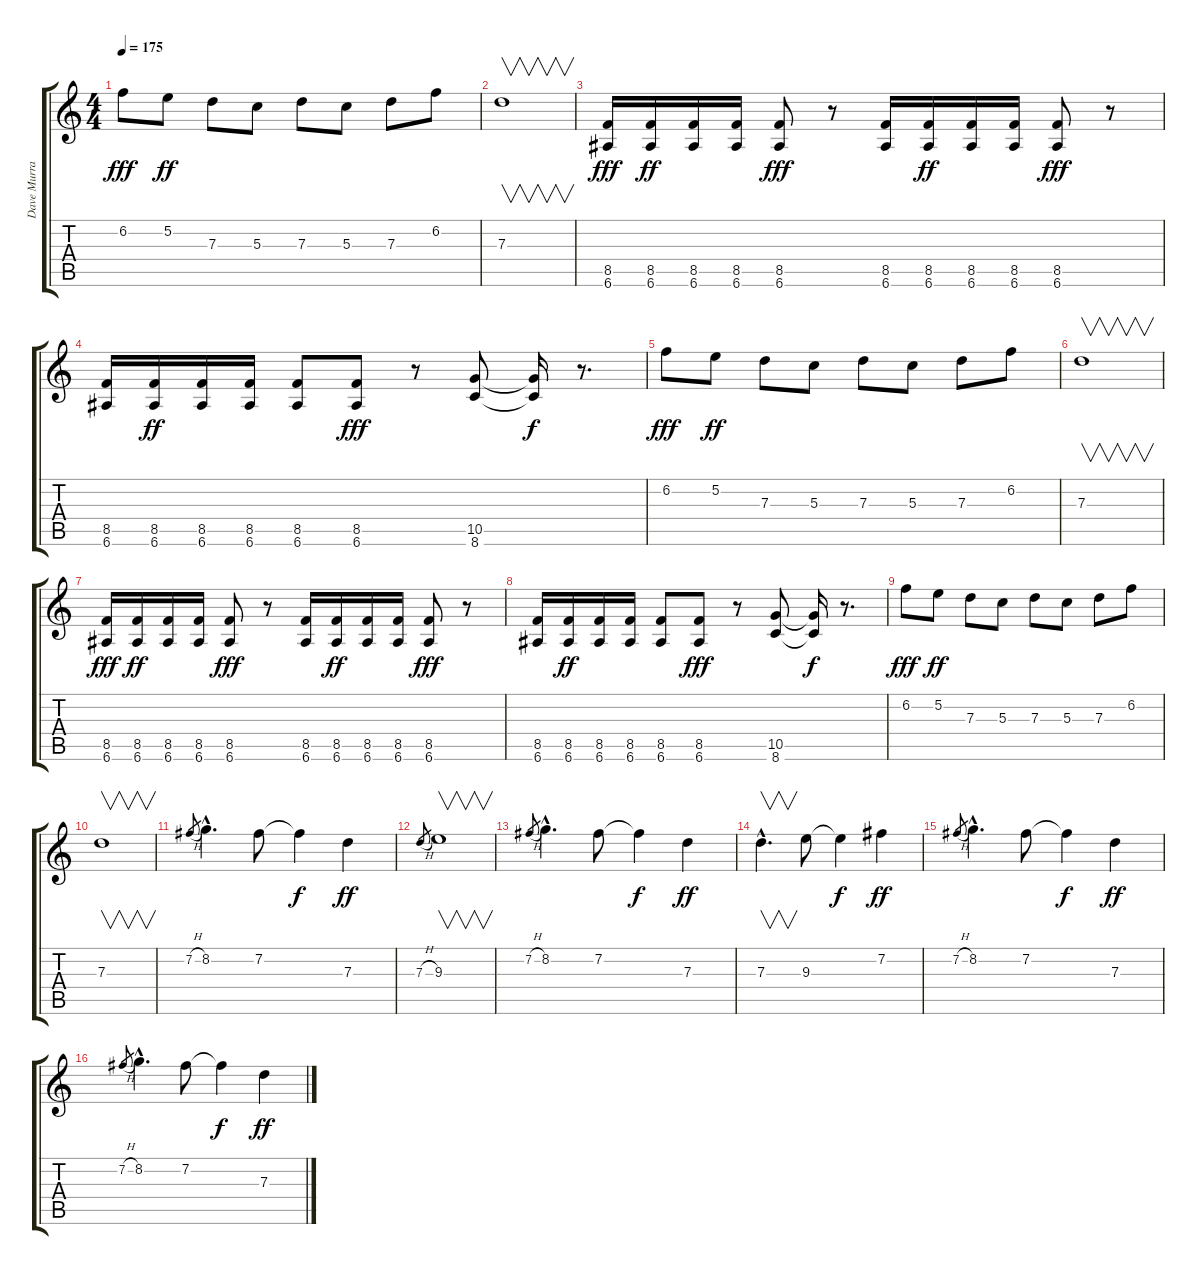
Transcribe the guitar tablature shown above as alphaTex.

\track ("Dave Murray" "Dave Murra") {instrument overdrivenguitar}
\staff {score tabs}
\tuning (E4 B3 G3 D3 A2 E2) {hide}
\ts (4 4)
\tempo 175
\clef g2
\ks c
6.2.8{dy fff} 5.2.8{dy ff} 7.3.8 5.3.8 7.3.8 5.3.8 7.3.8 6.2.8 |
7.3.1{v} |
(8.5 6.6).16{dy fff} (8.5 6.6).16{dy ff} (8.5 6.6).16 (8.5 6.6).16 (8.5 6.6).8{dy fff} r.8 (8.5 6.6).16 (8.5 6.6).16{dy ff} (8.5 6.6).16 (8.5 6.6).16 (8.5 6.6).8{dy fff} r.8 |
(8.5 6.6).16 (8.5 6.6).16{dy ff} (8.5 6.6).16 (8.5 6.6).16 (8.5 6.6).8 (8.5 6.6).8{dy fff} r.8 (10.5 8.6).8 (10.5{t} 8.6{t}).16{dy f} r.8{d} |
6.2.8{dy fff} 5.2.8{dy ff} 7.3.8 5.3.8 7.3.8 5.3.8 7.3.8 6.2.8 |
7.3.1{v} |
(8.5 6.6).16{dy fff} (8.5 6.6).16{dy ff} (8.5 6.6).16 (8.5 6.6).16 (8.5 6.6).8{dy fff} r.8 (8.5 6.6).16 (8.5 6.6).16{dy ff} (8.5 6.6).16 (8.5 6.6).16 (8.5 6.6).8{dy fff} r.8 |
(8.5 6.6).16 (8.5 6.6).16{dy ff} (8.5 6.6).16 (8.5 6.6).16 (8.5 6.6).8 (8.5 6.6).8{dy fff} r.8 (10.5 8.6).8 (10.5{t} 8.6{t}).16{dy f} r.8{d} |
6.2.8{dy fff} 5.2.8{dy ff} 7.3.8 5.3.8 7.3.8 5.3.8 7.3.8 6.2.8 |
7.3.1{v} |
7.2{h}.8{gr} 8.2{hac}.4{d} 7.2.8 7.2{t}.4{dy f} 7.3.4{dy ff} |
7.3{h}.8{gr} 9.3.1{v} |
7.2{h}.8{gr} 8.2{hac}.4{d} 7.2.8 7.2{t}.4{dy f} 7.3.4{dy ff} |
7.3{hac}.4{v d} 9.3.8 9.3{t}.4{dy f} 7.2.4{dy ff} |
7.2{h}.8{gr} 8.2{hac}.4{d} 7.2.8 7.2{t}.4{dy f} 7.3.4{dy ff} |
7.2{h}.8{gr} 8.2{hac}.4{d} 7.2.8 7.2{t}.4{dy f} 7.3.4{dy ff}
